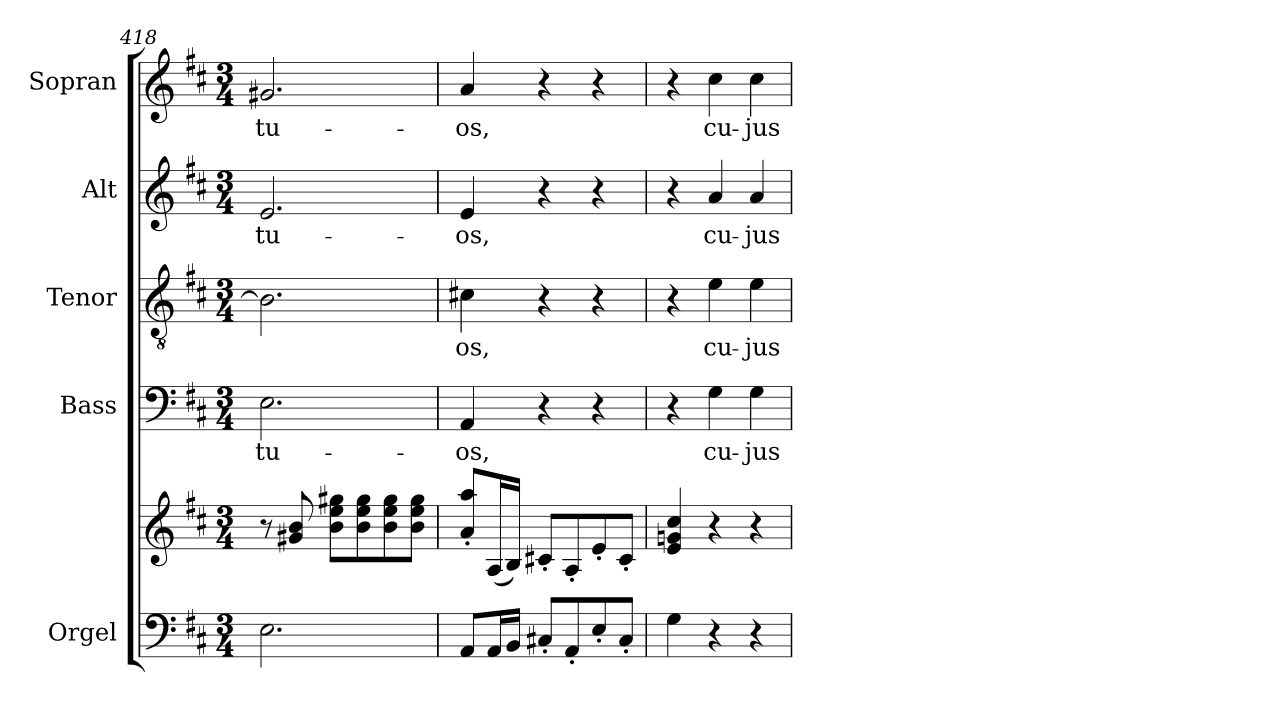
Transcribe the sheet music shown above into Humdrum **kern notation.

**kern	**kern	**kern	**text	**kern	**text	**kern	**text	**kern	**text
*part5	*part5	*part4	*part4	*part3	*part3	*part2	*part2	*part1	*part1
*staff6	*staff5	*staff4	*staff4	*staff3	*staff3	*staff2	*staff2	*staff1	*staff1
*I"Orgel	*	*I"Bass	*	*I"Tenor	*	*I"Alt	*	*I"Sopran	*
*I'Org.	*	*I'B	*	*I'T	*	*I'A	*	*I'S	*
*clefF4	*clefG2	*clefF4	*	*clefGv2	*	*clefG2	*	*clefG2	*
*k[f#c#]	*k[f#c#]	*k[f#c#]	*	*k[f#c#]	*	*k[f#c#]	*	*k[f#c#]	*
*D:	*D:	*D:	*	*D:	*	*D:	*	*D:	*
*M3/4	*M3/4	*M3/4	*	*M3/4	*	*M3/4	*	*M3/4	*
=418	=418	=418	=418	=418	=418	=418	=418	=418	=418
!	!	!	!LO:LY:b	!	!	!	!LO:LY:b	!	!LO:LY:b
2.E\	8r	2.E\	-tu-	2.B\]	.	2.e/	-tu-	2.g#X/	-tu-
.	8g#X/ 8b/	.	.	.	.	.	.	.	.
.	8b\ 8ee\ 8gg#X\L	.	.	.	.	.	.	.	.
.	8b\ 8ee\ 8gg#\	.	.	.	.	.	.	.	.
.	8b\ 8ee\ 8gg#\	.	.	.	.	.	.	.	.
.	8b\ 8ee\ 8gg#\J	.	.	.	.	.	.	.	.
!!LO:LB:g=z
=419	=419	=419	=419	=419	=419	=419	=419	=419	=419
!	!	!	!LO:LY:b	!	!LO:LY:b	!	!LO:LY:b	!	!LO:LY:b
8AA/L	8a/'< 8aa/'<L	4AA/	-os,	4c#X\	-os,	4e/	-os,	4a/	-os,
16AA/L	(<16A/L	.	.	.	.	.	.	.	.
16BB/JJ	16B/JJ)	.	.	.	.	.	.	.	.
8C#X'</L	8c#X'</L	4r	.	4r	.	4r	.	4r	.
8AA'</	8A'</	.	.	.	.	.	.	.	.
8E'</	8e'</	4r	.	4r	.	4r	.	4r	.
8C#'</J	8c#'</J	.	.	.	.	.	.	.	.
=420	=420	=420	=420	=420	=420	=420	=420	=420	=420
4G\	4e/ 4gn/ 4cc#/	4r	.	4r	.	4r	.	4r	.
!	!	!	!LO:LY:b	!	!LO:LY:b	!	!LO:LY:b	!	!LO:LY:b
4r	4r	4G\	cu-	4e\	cu-	4a/	cu-	4cc#\	cu-
!	!	!	!LO:LY:b	!	!LO:LY:b	!	!LO:LY:b	!	!LO:LY:b
4r	4r	4G\	-jus	4e\	-jus	4a/	-jus	4cc#\	-jus
=	=	=	=	=	=	=	=	=	=
*-	*-	*-	*-	*-	*-	*-	*-	*-	*-
